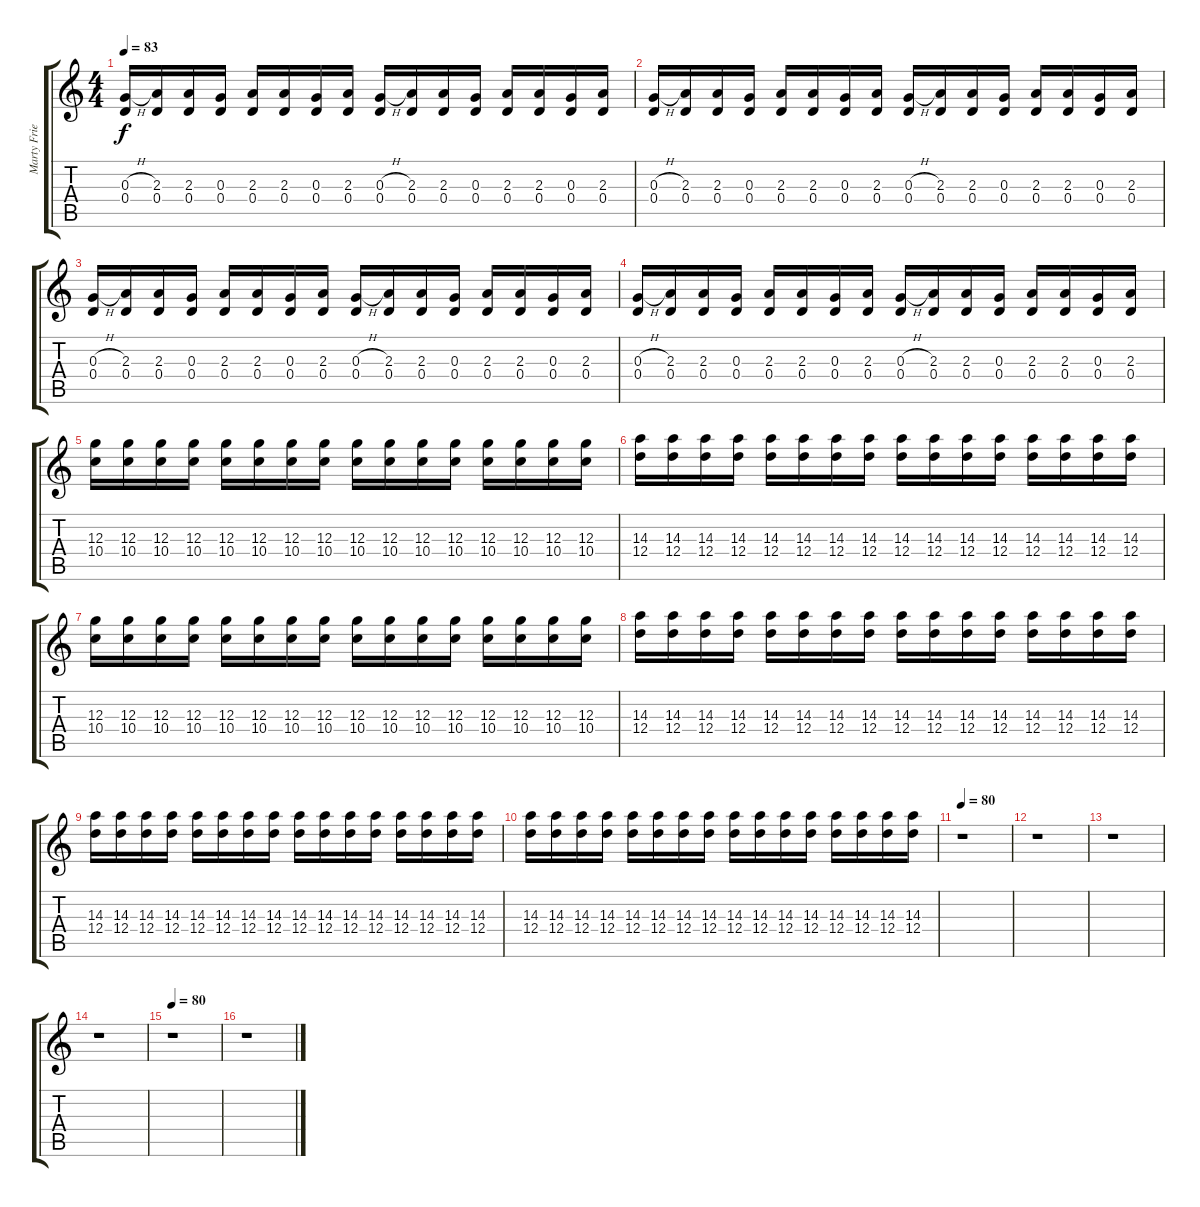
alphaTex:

\track ("Marty Friedman's fills" "Marty Frie") {instrument acousticguitarsteel}
\staff {score tabs}
\tuning (E4 B3 G3 D3 A2 E2) {hide}
\ts (4 4)
\tempo 83
\clef g2
\ks c
(0.3{h} 0.4).16{dy f instrument distortionguitar} (2.3 0.4).16 (2.3 0.4).16 (0.3 0.4).16 (2.3 0.4).16 (2.3 0.4).16 (0.3 0.4).16 (2.3 0.4).16 (0.3{h} 0.4).16 (2.3 0.4).16 (2.3 0.4).16 (0.3 0.4).16 (2.3 0.4).16 (2.3 0.4).16 (0.3 0.4).16 (2.3 0.4).16 |
(0.3{h} 0.4).16{instrument distortionguitar} (2.3 0.4).16 (2.3 0.4).16 (0.3 0.4).16 (2.3 0.4).16 (2.3 0.4).16 (0.3 0.4).16 (2.3 0.4).16 (0.3{h} 0.4).16 (2.3 0.4).16 (2.3 0.4).16 (0.3 0.4).16 (2.3 0.4).16 (2.3 0.4).16 (0.3 0.4).16 (2.3 0.4).16 |
(0.3{h} 0.4).16{instrument distortionguitar} (2.3 0.4).16 (2.3 0.4).16 (0.3 0.4).16 (2.3 0.4).16 (2.3 0.4).16 (0.3 0.4).16 (2.3 0.4).16 (0.3{h} 0.4).16 (2.3 0.4).16 (2.3 0.4).16 (0.3 0.4).16 (2.3 0.4).16 (2.3 0.4).16 (0.3 0.4).16 (2.3 0.4).16 |
(0.3{h} 0.4).16{instrument distortionguitar} (2.3 0.4).16 (2.3 0.4).16 (0.3 0.4).16 (2.3 0.4).16 (2.3 0.4).16 (0.3 0.4).16 (2.3 0.4).16 (0.3{h} 0.4).16 (2.3 0.4).16 (2.3 0.4).16 (0.3 0.4).16 (2.3 0.4).16 (2.3 0.4).16 (0.3 0.4).16 (2.3 0.4).16 |
(12.3 10.4).16 (12.3 10.4).16 (12.3 10.4).16 (12.3 10.4).16 (12.3 10.4).16 (12.3 10.4).16 (12.3 10.4).16 (12.3 10.4).16 (12.3 10.4).16 (12.3 10.4).16 (12.3 10.4).16 (12.3 10.4).16 (12.3 10.4).16 (12.3 10.4).16 (12.3 10.4).16 (12.3 10.4).16 |
(14.3 12.4).16 (14.3 12.4).16 (14.3 12.4).16 (14.3 12.4).16 (14.3 12.4).16 (14.3 12.4).16 (14.3 12.4).16 (14.3 12.4).16 (14.3 12.4).16 (14.3 12.4).16 (14.3 12.4).16 (14.3 12.4).16 (14.3 12.4).16 (14.3 12.4).16 (14.3 12.4).16 (14.3 12.4).16 |
(12.3 10.4).16 (12.3 10.4).16 (12.3 10.4).16 (12.3 10.4).16 (12.3 10.4).16 (12.3 10.4).16 (12.3 10.4).16 (12.3 10.4).16 (12.3 10.4).16 (12.3 10.4).16 (12.3 10.4).16 (12.3 10.4).16 (12.3 10.4).16 (12.3 10.4).16 (12.3 10.4).16 (12.3 10.4).16 |
(14.3 12.4).16 (14.3 12.4).16 (14.3 12.4).16 (14.3 12.4).16 (14.3 12.4).16 (14.3 12.4).16 (14.3 12.4).16 (14.3 12.4).16 (14.3 12.4).16 (14.3 12.4).16 (14.3 12.4).16 (14.3 12.4).16 (14.3 12.4).16 (14.3 12.4).16 (14.3 12.4).16 (14.3 12.4).16 |
(14.3 12.4).16 (14.3 12.4).16 (14.3 12.4).16 (14.3 12.4).16 (14.3 12.4).16 (14.3 12.4).16 (14.3 12.4).16 (14.3 12.4).16 (14.3 12.4).16 (14.3 12.4).16 (14.3 12.4).16 (14.3 12.4).16 (14.3 12.4).16 (14.3 12.4).16 (14.3 12.4).16 (14.3 12.4).16 |
(14.3 12.4).16 (14.3 12.4).16 (14.3 12.4).16 (14.3 12.4).16 (14.3 12.4).16 (14.3 12.4).16 (14.3 12.4).16 (14.3 12.4).16 (14.3 12.4).16 (14.3 12.4).16 (14.3 12.4).16 (14.3 12.4).16 (14.3 12.4).16 (14.3 12.4).16 (14.3 12.4).16 (14.3 12.4).16 |
\tempo 80
r.1 |
r.1 |
r.1 |
r.1 |
\tempo 80
r.1 |
r.1
